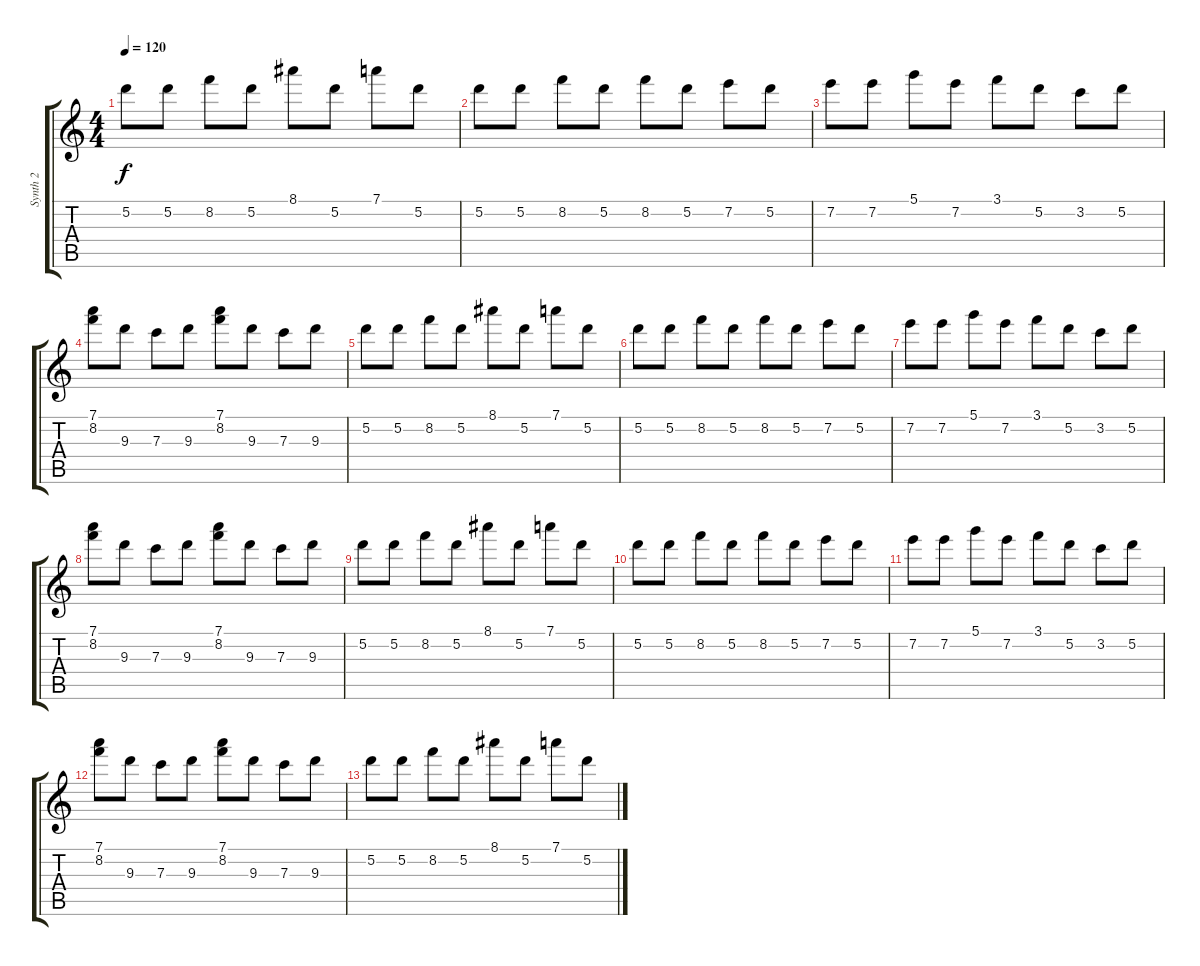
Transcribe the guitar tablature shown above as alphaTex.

\track ("Synth 2" "Synth 2") {instrument musicbox}
\staff {score tabs}
\tuning (D6 A5 F5 C5 G4 C4) {hide}
\ts (4 4)
\tempo 120
\clef g2
\ks c
5.2.8{dy f} 5.2.8 8.2.8 5.2.8 8.1.8 5.2.8 7.1.8 5.2.8 |
5.2.8 5.2.8 8.2.8 5.2.8 8.2.8 5.2.8 7.2.8 5.2.8 |
7.2.8 7.2.8 5.1.8 7.2.8 3.1.8 5.2.8 3.2.8 5.2.8 |
(7.1 8.2).8 9.3.8 7.3.8 9.3.8 (7.1 8.2).8 9.3.8 7.3.8 9.3.8 |
5.2.8 5.2.8 8.2.8 5.2.8 8.1.8 5.2.8 7.1.8 5.2.8 |
5.2.8 5.2.8 8.2.8 5.2.8 8.2.8 5.2.8 7.2.8 5.2.8 |
7.2.8 7.2.8 5.1.8 7.2.8 3.1.8 5.2.8 3.2.8 5.2.8 |
(7.1 8.2).8 9.3.8 7.3.8 9.3.8 (7.1 8.2).8 9.3.8 7.3.8 9.3.8 |
5.2.8 5.2.8 8.2.8 5.2.8 8.1.8 5.2.8 7.1.8 5.2.8 |
5.2.8 5.2.8 8.2.8 5.2.8 8.2.8 5.2.8 7.2.8 5.2.8 |
7.2.8 7.2.8 5.1.8 7.2.8 3.1.8 5.2.8 3.2.8 5.2.8 |
(7.1 8.2).8 9.3.8 7.3.8 9.3.8 (7.1 8.2).8 9.3.8 7.3.8 9.3.8 |
5.2.8 5.2.8 8.2.8 5.2.8 8.1.8 5.2.8 7.1.8 5.2.8
